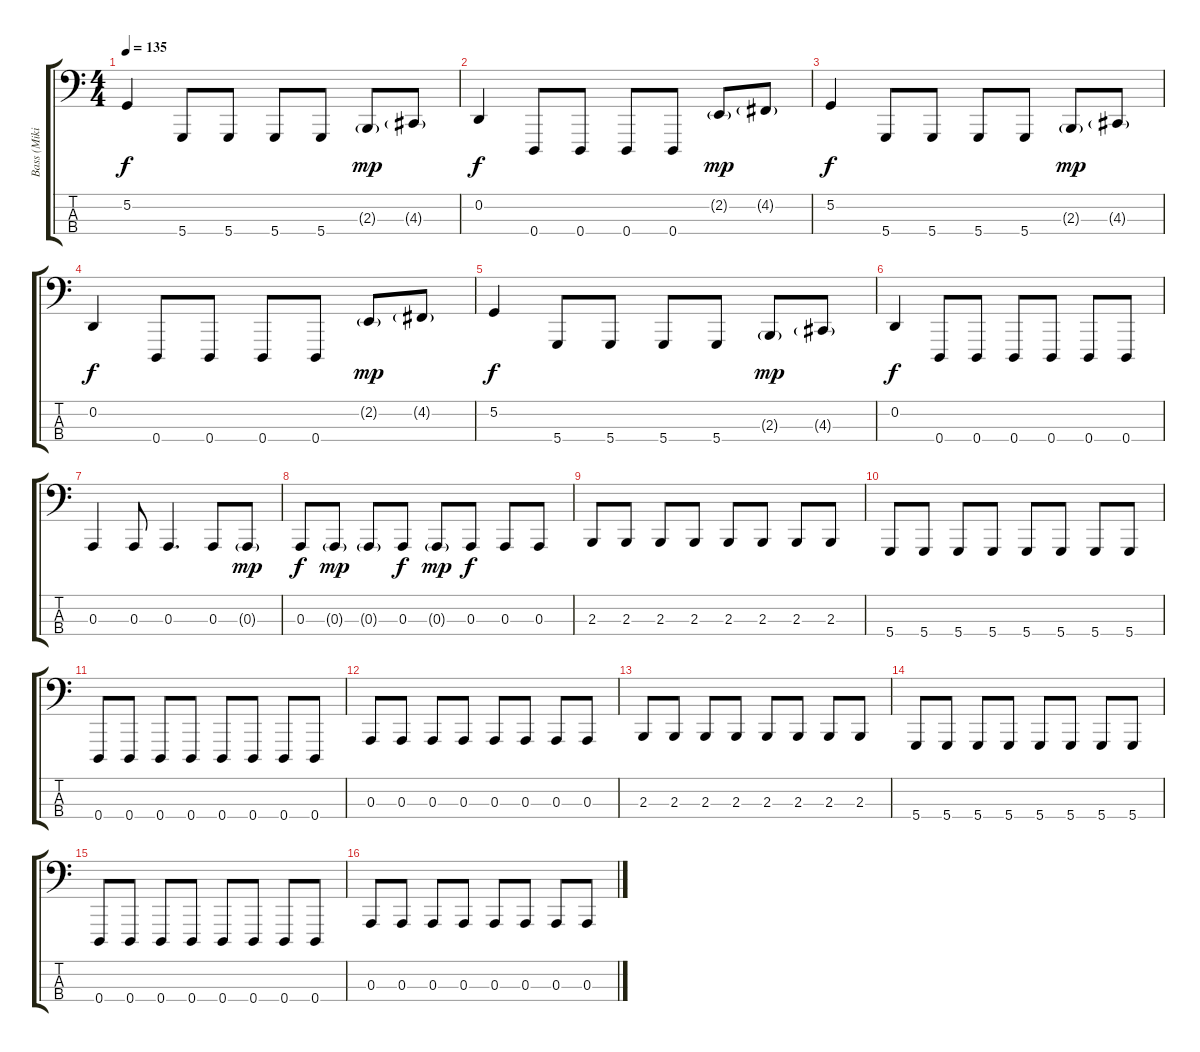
\track ("Bass (Miki)" "Bass (Miki") {instrument synthbrass1}
\staff {score tabs}
\tuning (G2 D2 A1 D1) {hide}
\ts (4 4)
\tempo 135
\clef f4
\ks c
5.2.4{dy f} 5.4.8 5.4.8 5.4.8 5.4.8 2.3{g}.8{dy mp} 4.3{g}.8 |
0.2.4{dy f} 0.4.8 0.4.8 0.4.8 0.4.8 2.2{g}.8{dy mp} 4.2{g}.8 |
5.2.4{dy f} 5.4.8 5.4.8 5.4.8 5.4.8 2.3{g}.8{dy mp} 4.3{g}.8 |
0.2.4{dy f} 0.4.8 0.4.8 0.4.8 0.4.8 2.2{g}.8{dy mp} 4.2{g}.8 |
5.2.4{dy f} 5.4.8 5.4.8 5.4.8 5.4.8 2.3{g}.8{dy mp} 4.3{g}.8 |
0.2.4{dy f} 0.4.8 0.4.8 0.4.8 0.4.8 0.4.8 0.4.8 |
0.3.4 0.3.8 0.3.4{d} 0.3.8 0.3{g}.8{dy mp} |
0.3.8{dy f} 0.3{g}.8{dy mp} 0.3{g}.8 0.3.8{dy f} 0.3{g}.8{dy mp} 0.3.8{dy f} 0.3.8 0.3.8 |
2.3.8{volume 14 instrument electricbassfinger} 2.3.8 2.3.8 2.3.8 2.3.8 2.3.8 2.3.8 2.3.8 |
5.4.8 5.4.8 5.4.8 5.4.8 5.4.8 5.4.8 5.4.8 5.4.8 |
0.4.8 0.4.8 0.4.8 0.4.8 0.4.8 0.4.8 0.4.8 0.4.8 |
0.3.8 0.3.8 0.3.8 0.3.8 0.3.8 0.3.8 0.3.8 0.3.8 |
2.3.8 2.3.8 2.3.8 2.3.8 2.3.8 2.3.8 2.3.8 2.3.8 |
5.4.8 5.4.8 5.4.8 5.4.8 5.4.8 5.4.8 5.4.8 5.4.8 |
0.4.8 0.4.8 0.4.8 0.4.8 0.4.8 0.4.8 0.4.8 0.4.8 |
0.3.8 0.3.8 0.3.8 0.3.8 0.3.8 0.3.8 0.3.8 0.3.8
